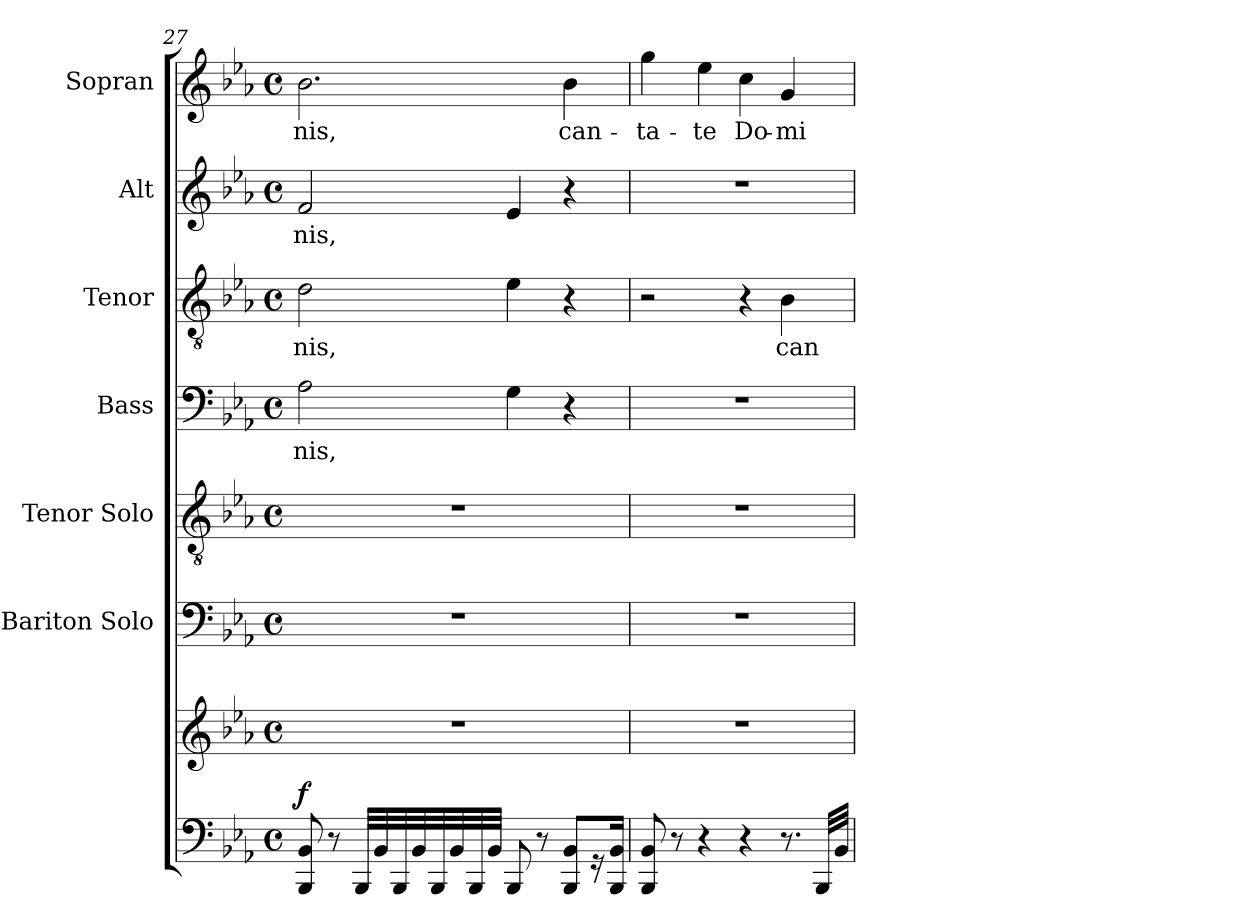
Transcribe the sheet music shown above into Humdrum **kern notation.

**kern	**kern	**dynam	**kern	**kern	**kern	**text	**kern	**text	**kern	**text	**kern	**text
*part7	*part7	*part7	*part6	*part5	*part4	*part4	*part3	*part3	*part2	*part2	*part1	*part1
*staff8	*staff7	*staff7/8	*staff6	*staff5	*staff4	*staff4	*staff3	*staff3	*staff2	*staff2	*staff1	*staff1
*	*	*	*I"Bariton Solo	*I"Tenor Solo	*I"Bass	*	*I"Tenor	*	*I"Alt	*	*I"Sopran	*
*	*	*	*	*	*I'B.	*	*I'T.	*	*I'A.	*	*I'S.	*
*clefF4	*clefG2	*	*clefF4	*clefGv2	*clefF4	*	*clefGv2	*	*clefG2	*	*clefG2	*
*k[b-e-a-]	*k[b-e-a-]	*	*k[b-e-a-]	*k[b-e-a-]	*k[b-e-a-]	*	*k[b-e-a-]	*	*k[b-e-a-]	*	*k[b-e-a-]	*
*E-:	*E-:	*	*E-:	*E-:	*E-:	*	*E-:	*	*E-:	*	*E-:	*
*M4/4	*M4/4	*	*M4/4	*M4/4	*M4/4	*	*M4/4	*	*M4/4	*	*M4/4	*
*met(c)	*met(c)	*	*met(c)	*met(c)	*met(c)	*	*met(c)	*	*met(c)	*	*met(c)	*
=27	=27	=27	=27	=27	=27	=27	=27	=27	=27	=27	=27	=27
!	!	!LO:DY:a=2	!	!	!	!LO:LY:b	!	!LO:LY:b	!	!LO:LY:b	!	!LO:LY:b
8BBB-/ 8BB-/	1r	f	1r	1r	2A-\	-nis,	2d\	-nis,	2f/	-nis,	2.b-\	-nis,
8r	.	.	.	.	.	.	.	.	.	.	.	.
32BBB-/LLL	.	.	.	.	.	.	.	.	.	.	.	.
32BB-/	.	.	.	.	.	.	.	.	.	.	.	.
32BBB-/	.	.	.	.	.	.	.	.	.	.	.	.
32BB-/	.	.	.	.	.	.	.	.	.	.	.	.
32BBB-/	.	.	.	.	.	.	.	.	.	.	.	.
32BB-/	.	.	.	.	.	.	.	.	.	.	.	.
32BBB-/	.	.	.	.	.	.	.	.	.	.	.	.
32BB-/JJJ	.	.	.	.	.	.	.	.	.	.	.	.
8BBB-/	.	.	.	.	4G\	.	4e-\	.	4e-/	.	.	.
8r	.	.	.	.	.	.	.	.	.	.	.	.
!	!	!	!	!	!	!	!	!	!	!	!	!LO:LY:b
8BBB-/ 8BB-/L	.	.	.	.	4r	.	4r	.	4r	.	4b-\	can-
16r	.	.	.	.	.	.	.	.	.	.	.	.
16BBB-/ 16BB-/Jk	.	.	.	.	.	.	.	.	.	.	.	.
=28	=28	=28	=28	=28	=28	=28	=28	=28	=28	=28	=28	=28
!	!	!	!	!	!	!	!	!	!	!	!	!LO:LY:b
8BBB-/ 8BB-/	1r	.	1r	1r	1r	.	2r	.	1r	.	4gg\	-ta-
8r	.	.	.	.	.	.	.	.	.	.	.	.
!	!	!	!	!	!	!	!	!	!	!	!	!LO:LY:b
4r	.	.	.	.	.	.	.	.	.	.	4ee-\	-te
!	!	!	!	!	!	!	!	!	!	!	!	!LO:LY:b
4r	.	.	.	.	.	.	4r	.	.	.	4cc\	Do-
!	!	!	!	!	!	!	!	!LO:LY:b	!	!	!	!LO:LY:b
8.r	.	.	.	.	.	.	4B-\	can-	.	.	4g/	-mi-
32BBB-/LLL	.	.	.	.	.	.	.	.	.	.	.	.
32BB-/JJJ	.	.	.	.	.	.	.	.	.	.	.	.
=	=	=	=	=	=	=	=	=	=	=	=	=
*-	*-	*-	*-	*-	*-	*-	*-	*-	*-	*-	*-	*-
